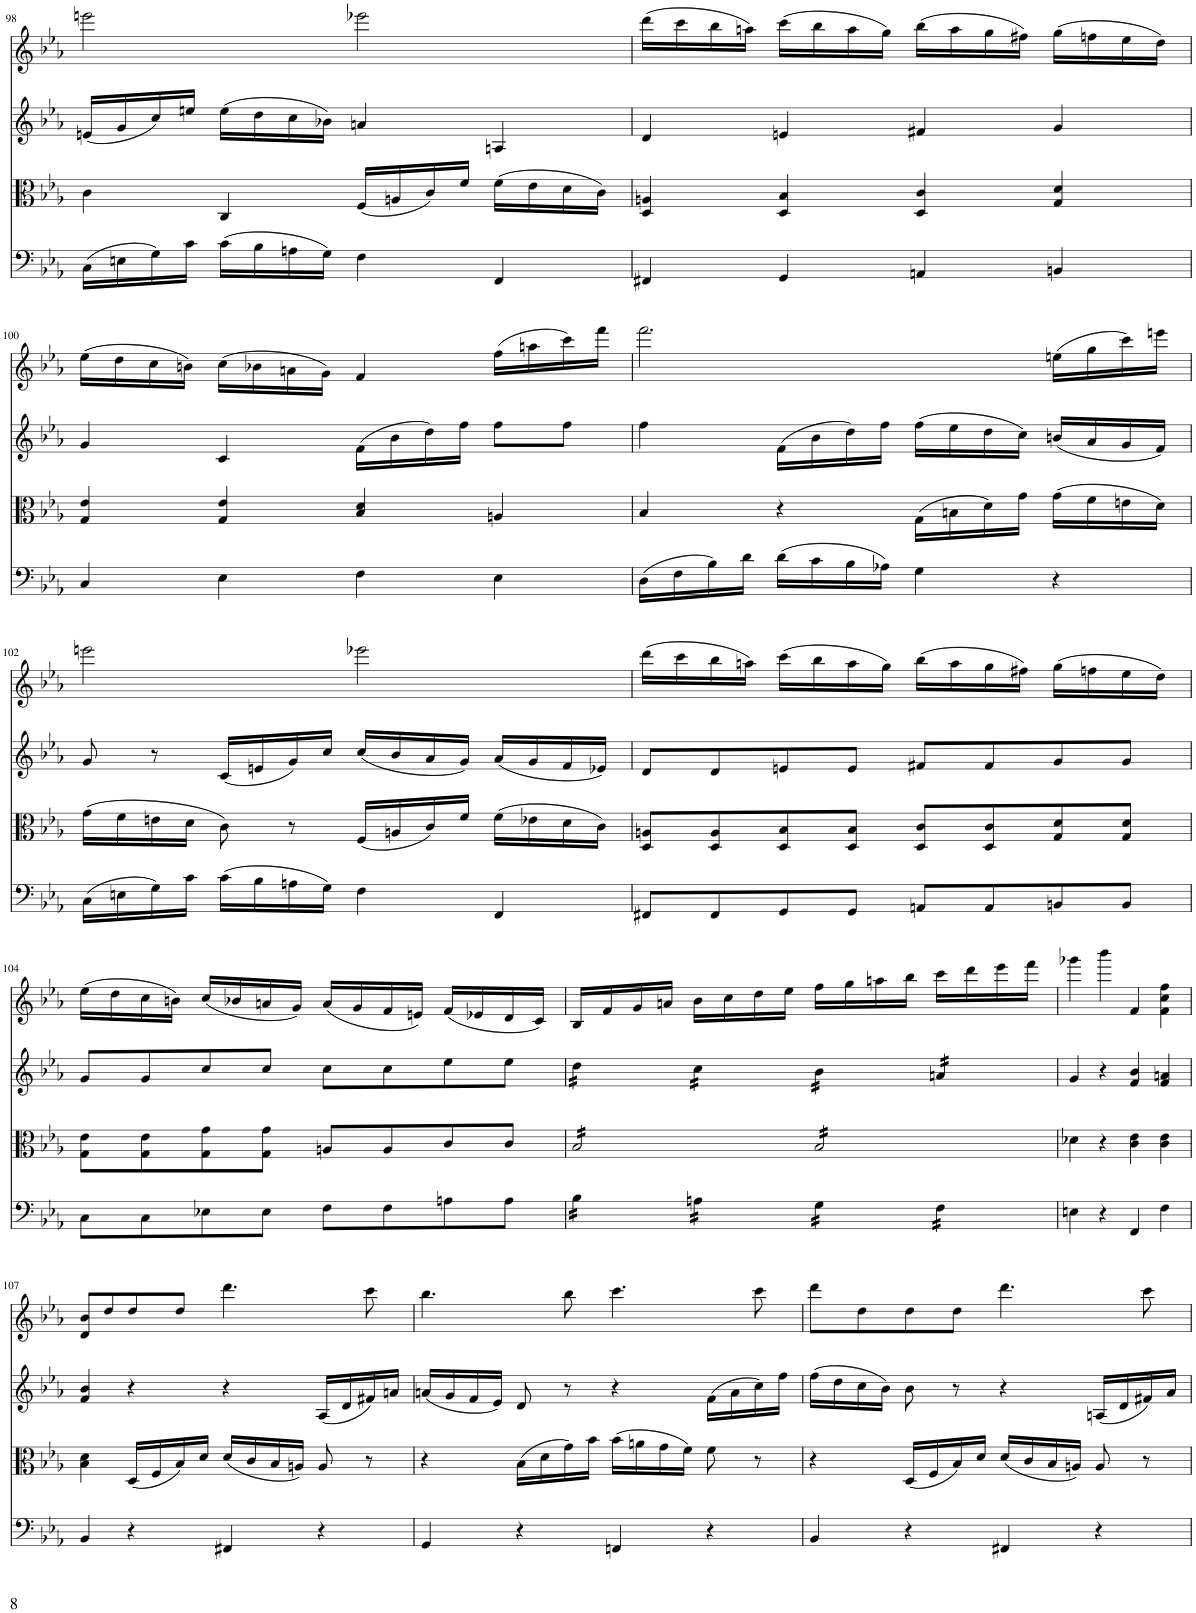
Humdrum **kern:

**kern	**kern	**kern	**kern
*part4	*part3	*part2	*part1
*staff4	*staff3	*staff2	*staff1
*I"Piano	*I"Piano	*I"Piano	*I"Piano
*I'Pno	*I'Pno	*I'Pno	*I'Pno
!!LO:PB:g=z
*clefF4	*clefC3	*clefG2	*clefG2
*k[b-e-a-]	*k[b-e-a-]	*k[b-e-a-]	*k[b-e-a-]
*M4/4	*M4/4	*M4/4	*M4/4
*met(c)	*met(c)	*met(c)	*met(c)
=98	=98	=98	=98
(16C\LL	4c\	(16en/LL	2eeen\
16En\	.	16g/	.
16G\)	.	16cc/)	.
16c\JJ	.	16een/JJ	.
(16c\LL	4C/	(16ee\LL	.
16B-\	.	16dd\	.
16An\	.	16cc\	.
16G\JJ)	.	16b-X\JJ)	.
4F\	(16F/LL	4an/	2eee-X\
.	16An/	.	.
.	16c/)	.	.
.	16f/JJ	.	.
4FF/	(16f\LL	4An/	.
.	16e-\	.	.
.	16d\	.	.
.	16c\JJ)	.	.
=99	=99	=99	=99
4FF#X/	4D/ 4An/	4d/	(16ddd\LL
.	.	.	16ccc\
.	.	.	16bb-\
.	.	.	16aan\JJ)
4GG/	4D/ 4B-/	4en/	(16ccc\LL
.	.	.	16bb-\
.	.	.	16aa\
.	.	.	16gg\JJ)
4AAn/	4D/ 4c/	4f#X/	(16bb-\LL
.	.	.	16aa\
.	.	.	16gg\
.	.	.	16ff#X\JJ)
4BBn/	4G/ 4d/	4g/	(16gg\LL
.	.	.	16ffn\
.	.	.	16ee-\
.	.	.	16dd\JJ)
!!LO:LB:g=z
=100	=100	=100	=100
4C/	4G/ 4e-/	4g/	(16ee-\LL
.	.	.	16dd\
.	.	.	16cc\
.	.	.	16bn\JJ)
4E-\	4G/ 4e-/	4c/	(16cc\LL
.	.	.	16b-X\
.	.	.	16an\
.	.	.	16g\JJ)
4F\	4B-/ 4d/	(16f\LL	4f/
.	.	16b-\	.
.	.	16dd\)	.
.	.	16ff\JJ	.
4E-\	4An/	8ff\L	(16ff\LL
.	.	.	16aan\
.	.	8ff\J	16ccc\)
.	.	.	16fff\JJ
=101	=101	=101	=101
(16D\LL	4B-/	4ff\	2.fff\
16F\	.	.	.
16B-\)	.	.	.
16d\JJ	.	.	.
(16d\LL	4r	(16f\LL	.
16c\	.	16b-\	.
16B-\	.	16dd\)	.
16A-X\JJ)	.	16ff\JJ	.
4G\	(16G\LL	(16ff\LL	.
.	16Bn\	16ee-\	.
.	16d\)	16dd\	.
.	16g\JJ	16cc\JJ)	.
4r	(16g\LL	(16bn/LL	(16een\LL
.	16f\	16a-/	16gg\
.	16en\	16g/	16ccc\)
.	16d\JJ)	16f/JJ)	16eeen\JJ
!!LO:LB:g=z
=102	=102	=102	=102
(16C\LL	(16g\LL	8g/	2eeen\
16En\	16f\	.	.
16G\)	16en\	8r	.
16c\JJ	16d\JJ	.	.
(16c\LL	8c\)	(16c/LL	.
16B-\	.	16en/	.
16An\	8r	16g/)	.
16G\JJ)	.	16cc/JJ	.
4F\	(16F/LL	(16cc/LL	2eee-X\
.	16An/	16b-/	.
.	16c/)	16a-/	.
.	16f/JJ	16g/JJ)	.
4FF/	(16f\LL	(16a-/LL	.
.	16e-X\	16g/	.
.	16d\	16f/	.
.	16c\JJ)	16e-X/JJ)	.
=103	=103	=103	=103
8FF#X/L	8D/ 8An/L	8d/L	(16ddd\LL
.	.	.	16ccc\
8FF#/	8D/ 8A/	8d/	16bb-\
.	.	.	16aan\JJ)
8GG/	8D/ 8B-/	8en/	(16ccc\LL
.	.	.	16bb-\
8GG/J	8D/ 8B-/J	8e/J	16aa\
.	.	.	16gg\JJ)
8AAn/L	8D/ 8c/L	8f#X/L	(16bb-\LL
.	.	.	16aa\
8AA/	8D/ 8c/	8f#/	16gg\
.	.	.	16ff#X\JJ)
8BBn/	8G/ 8d/	8g/	(16gg\LL
.	.	.	16ffn\
8BB/J	8G/ 8d/J	8g/J	16ee-\
.	.	.	16dd\JJ)
!!LO:LB:g=z
=104	=104	=104	=104
8C\L	8G\ 8e-\L	8g/L	(16ee-\LL
.	.	.	16dd\
8C\	8G\ 8e-\	8g/	16cc\
.	.	.	16bn\JJ)
8E-X\	8G\ 8g\	8cc/	(16cc/LL
.	.	.	16b-X/
8E-\J	8G\ 8g\J	8cc/J	16an/
.	.	.	16g/JJ)
8F\L	8An/L	8cc\L	(16a/LL
.	.	.	16g/
8F\	8A/	8cc\	16f/
.	.	.	16en/JJ)
8An\	8c/	8ee-\	(16f/LL
.	.	.	16e-X/
8A\J	8c/J	8ee-\J	16d/
.	.	.	16c/JJ)
=105	=105	=105	=105
*tremolo	*	*	*
*	*tremolo	*	*
*	*	*tremolo	*
16B-\LL	16B-/LL	16dd\LL	16B-/LL
16B-\	16B-/	16dd\	16f/
16B-\	16B-/	16dd\	16g/
16B-\JJ	16B-/	16dd\JJ	16an/JJ
16An\LL	16B-/	16cc\LL	16b-\LL
16An\	16B-/	16cc\	16cc\
16An\	16B-/	16cc\	16dd\
16An\JJ	16B-/JJ	16cc\JJ	16ee-\JJ
16G\LL	16B-/LL	16b-\LL	16ff\LL
16G\	16B-/	16b-\	16gg\
16G\	16B-/	16b-\	16aan\
16G\JJ	16B-/	16b-\JJ	16bb-\JJ
16F\LL	16B-/	16an/LL	16ccc\LL
16F\	16B-/	16an/	16ddd\
16F\	16B-/	16an/	16eee-\
16F\JJ	16B-/JJ	16an/JJ	16fff\JJ
*	*	*Xtremolo	*
*	*Xtremolo	*	*
*Xtremolo	*	*	*
=106	=106	=106	=106
4En\	4d-X\	4g/	4ggg-X\
4r	4r	4r	4bbb-\
4FF/	4c\ 4e-\	4f/ 4b-/	4f/
4F\	4c\ 4e-\	4f/ 4an/	4f\ 4cc\ 4ff\
!!LO:LB:g=z
=107	=107	=107	=107
4BB-/	4B-\ 4d\	4f/ 4b-/	8d/ 8b-/L
.	.	.	8dd/
4r	(16D/LL	4r	8dd/
.	16F/	.	.
.	16B-/)	.	8dd/J
.	16d/JJ	.	.
4FF#X/	(16d/LL	4r	4.ddd\
.	16c/	.	.
.	16B-/	.	.
.	16An/JJ)	.	.
4r	8A/	(16A-/LL	.
.	.	16d/	.
.	8r	16f#X/)	8ccc\
.	.	16an/JJ	.
=108	=108	=108	=108
4GG/	4r	(16an/LL	4.bb-\
.	.	16g/	.
.	.	16f/	.
.	.	16e-/JJ)	.
4r	(16B-\LL	8d/	.
.	16d\	.	.
.	16g\)	8r	8bb-\
.	16b-\JJ	.	.
4FFn/	(16b-\LL	4r	4.ccc\
.	16an\	.	.
.	16g\	.	.
.	16f\JJ)	.	.
4r	8f\	(16f\LL	.
.	.	16a\	.
.	8r	16cc\)	8ccc\
.	.	16ff\JJ	.
=109	=109	=109	=109
4BB-/	4r	(16ff\LL	8ddd\L
.	.	16dd\	.
.	.	16cc\	8dd\
.	.	16b-\JJ)	.
4r	(16D/LL	8b-\	8dd\
.	16F/	.	.
.	16B-/)	8r	8dd\J
.	16d/JJ	.	.
4FF#X/	(16d/LL	4r	4.ddd\
.	16c/	.	.
.	16B-/	.	.
.	16An/JJ)	.	.
4r	8A/	(16An/LL	.
.	.	16d/	.
.	8r	16f#X/)	8ccc\
.	.	16a-/JJ	.
=	=	=	=
*-	*-	*-	*-
